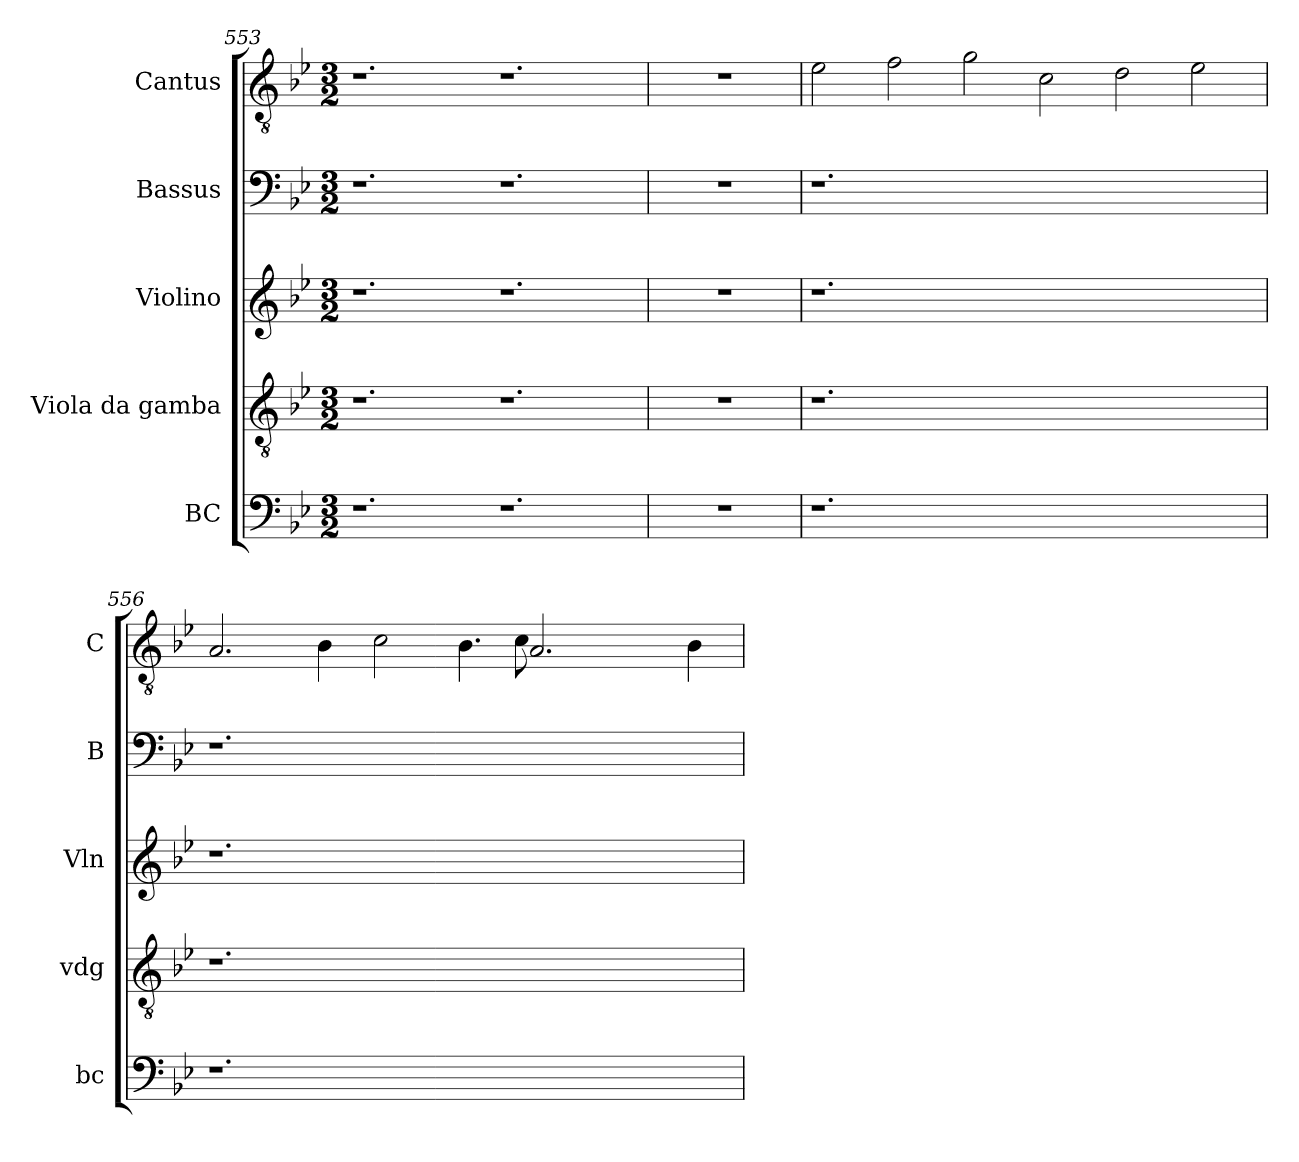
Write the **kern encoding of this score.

**kern	**kern	**kern	**kern	**kern
*part5	*part4	*part3	*part2	*part1
*staff5	*staff4	*staff3	*staff2	*staff1
*I"BC	*I"Viola da gamba	*I"Violino	*I"Bassus	*I"Cantus
*I'bc	*I'vdg	*I'Vln	*I'B	*I'C
*clefF4	*clefGv2	*clefG2	*clefF4	*clefGv2
*k[b-e-]	*k[b-e-]	*k[b-e-]	*k[b-e-]	*k[b-e-]
*B-:	*B-:	*B-:	*B-:	*B-:
*M3/2	*M3/2	*M3/2	*M3/2	*M3/2
=553	=553	=553	=553	=553
1.r	1.r	1.r	1.r	1.r
1.r	1.r	1.r	1.r	1.r
=554	=554	=554	=554	=554
1.r	1.r	1.r	1.r	1.r
=555	=555	=555	=555	=555
1.r	1.r	1.r	1.r	2e-\
.	.	.	.	2f\
.	.	.	.	2g\
1.ryy	1.ryy	1.ryy	1.ryy	2c\
.	.	.	.	2d\
.	.	.	.	2e-\
=556	=556	=556	=556	=556
*	*	*	*	*^
1.r	1.r	1.r	1.r	2.A/	1...ryy
.	.	.	.	4B-\	.
.	.	.	.	2c\	.
1ryy	1ryy	1ryy	1ryy	4.B-\	.
.	.	.	.	2.A/	8c\
.	.	.	.	.	2..ryy
4.ryy	4.ryy	4.ryy	4.ryy	.	.
.	.	.	.	4B-\	.
*	*	*	*	*v	*v
=	=	=	=	=
*-	*-	*-	*-	*-
